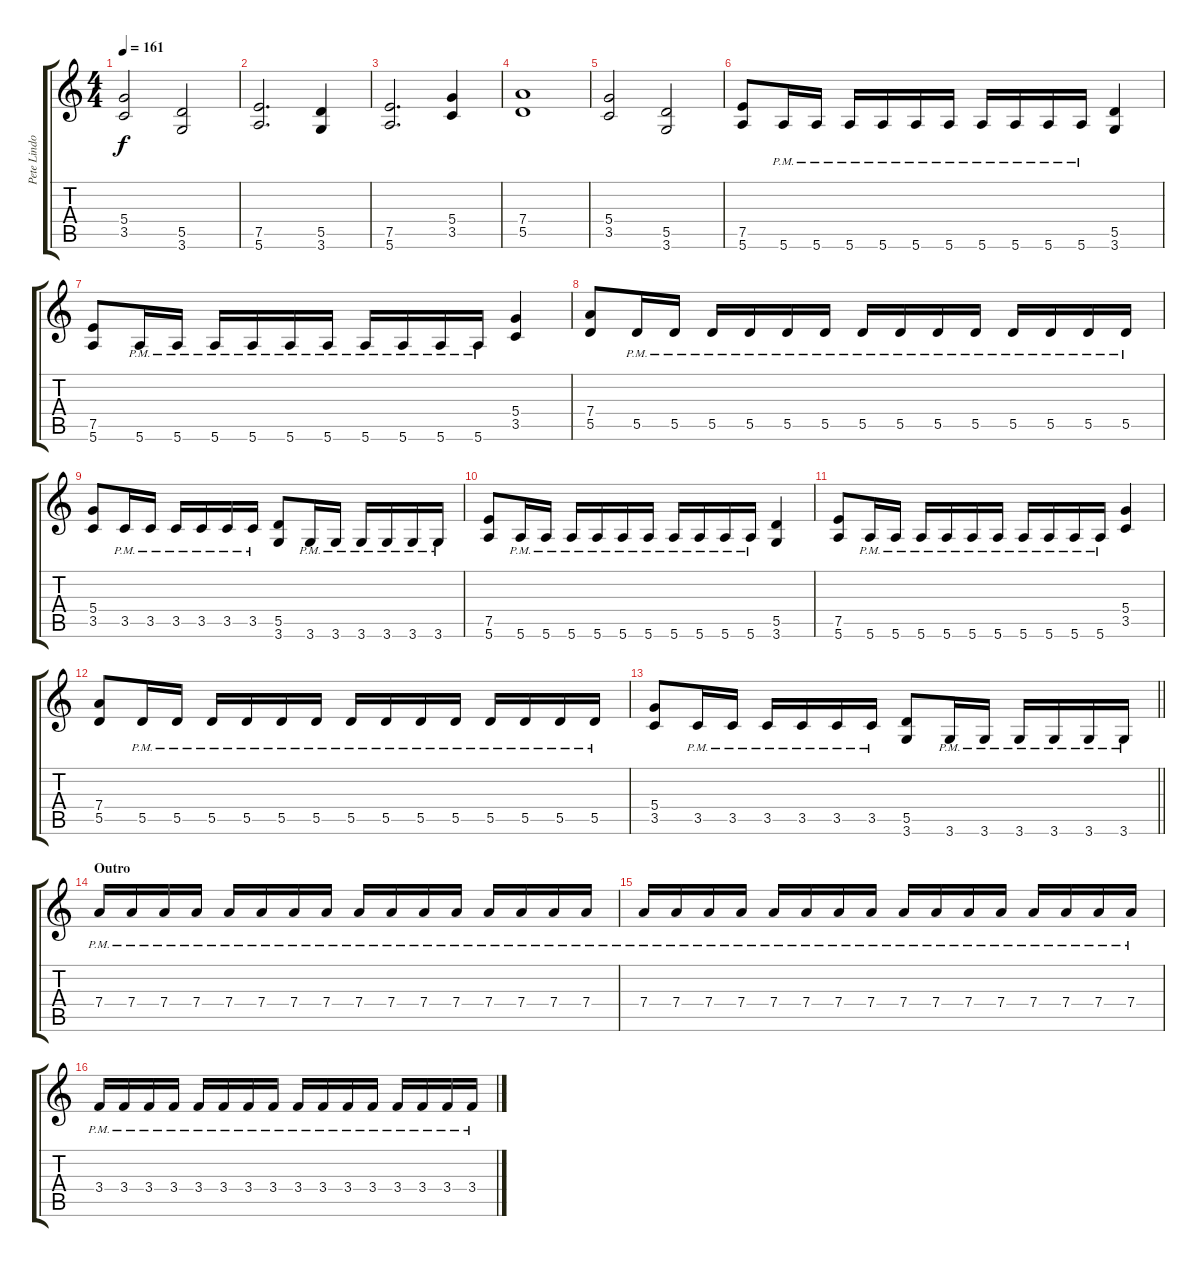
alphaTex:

\track ("Pete Lindoors" "Pete Lindo") {instrument distortionguitar}
\staff {score tabs}
\tuning (E4 B3 G3 D3 A2 E2) {hide}
\ts (4 4)
\tempo 161
\clef g2
\ks c
(5.4 3.5).2{dy f} (5.5 3.6).2 |
(7.5 5.6).2{d} (5.5 3.6).4 |
(7.5 5.6).2{d} (5.4 3.5).4 |
(7.4 5.5).1 |
(5.4 3.5).2 (5.5 3.6).2 |
(7.5 5.6).8 5.6{pm}.16 5.6{pm}.16 5.6{pm}.16 5.6{pm}.16 5.6{pm}.16 5.6{pm}.16 5.6{pm}.16 5.6{pm}.16 5.6{pm}.16 5.6{pm}.16 (5.5 3.6).4 |
(7.5 5.6).8 5.6{pm}.16 5.6{pm}.16 5.6{pm}.16 5.6{pm}.16 5.6{pm}.16 5.6{pm}.16 5.6{pm}.16 5.6{pm}.16 5.6{pm}.16 5.6{pm}.16 (5.4 3.5).4 |
(7.4 5.5).8 5.5{pm}.16 5.5{pm}.16 5.5{pm}.16 5.5{pm}.16 5.5{pm}.16 5.5{pm}.16 5.5{pm}.16 5.5{pm}.16 5.5{pm}.16 5.5{pm}.16 5.5{pm}.16 5.5{pm}.16 5.5{pm}.16 5.5{pm}.16 |
(5.4 3.5).8 3.5{pm}.16 3.5{pm}.16 3.5{pm}.16 3.5{pm}.16 3.5{pm}.16 3.5{pm}.16 (5.5 3.6).8 3.6{pm}.16 3.6{pm}.16 3.6{pm}.16 3.6{pm}.16 3.6{pm}.16 3.6{pm}.16 |
(7.5 5.6).8 5.6{pm}.16 5.6{pm}.16 5.6{pm}.16 5.6{pm}.16 5.6{pm}.16 5.6{pm}.16 5.6{pm}.16 5.6{pm}.16 5.6{pm}.16 5.6{pm}.16 (5.5 3.6).4 |
(7.5 5.6).8 5.6{pm}.16 5.6{pm}.16 5.6{pm}.16 5.6{pm}.16 5.6{pm}.16 5.6{pm}.16 5.6{pm}.16 5.6{pm}.16 5.6{pm}.16 5.6{pm}.16 (5.4 3.5).4 |
(7.4 5.5).8 5.5{pm}.16 5.5{pm}.16 5.5{pm}.16 5.5{pm}.16 5.5{pm}.16 5.5{pm}.16 5.5{pm}.16 5.5{pm}.16 5.5{pm}.16 5.5{pm}.16 5.5{pm}.16 5.5{pm}.16 5.5{pm}.16 5.5{pm}.16 |
\barLineRight lightlight
(5.4 3.5).8 3.5{pm}.16 3.5{pm}.16 3.5{pm}.16 3.5{pm}.16 3.5{pm}.16 3.5{pm}.16 (5.5 3.6).8 3.6{pm}.16 3.6{pm}.16 3.6{pm}.16 3.6{pm}.16 3.6{pm}.16 3.6{pm}.16 |
\section ("" "Outro")
7.4{pm}.16 7.4{pm}.16 7.4{pm}.16 7.4{pm}.16 7.4{pm}.16 7.4{pm}.16 7.4{pm}.16 7.4{pm}.16 7.4{pm}.16 7.4{pm}.16 7.4{pm}.16 7.4{pm}.16 7.4{pm}.16 7.4{pm}.16 7.4{pm}.16 7.4{pm}.16 |
7.4{pm}.16 7.4{pm}.16 7.4{pm}.16 7.4{pm}.16 7.4{pm}.16 7.4{pm}.16 7.4{pm}.16 7.4{pm}.16 7.4{pm}.16 7.4{pm}.16 7.4{pm}.16 7.4{pm}.16 7.4{pm}.16 7.4{pm}.16 7.4{pm}.16 7.4{pm}.16 |
3.4{pm}.16 3.4{pm}.16 3.4{pm}.16 3.4{pm}.16 3.4{pm}.16 3.4{pm}.16 3.4{pm}.16 3.4{pm}.16 3.4{pm}.16 3.4{pm}.16 3.4{pm}.16 3.4{pm}.16 3.4{pm}.16 3.4{pm}.16 3.4{pm}.16 3.4{pm}.16
